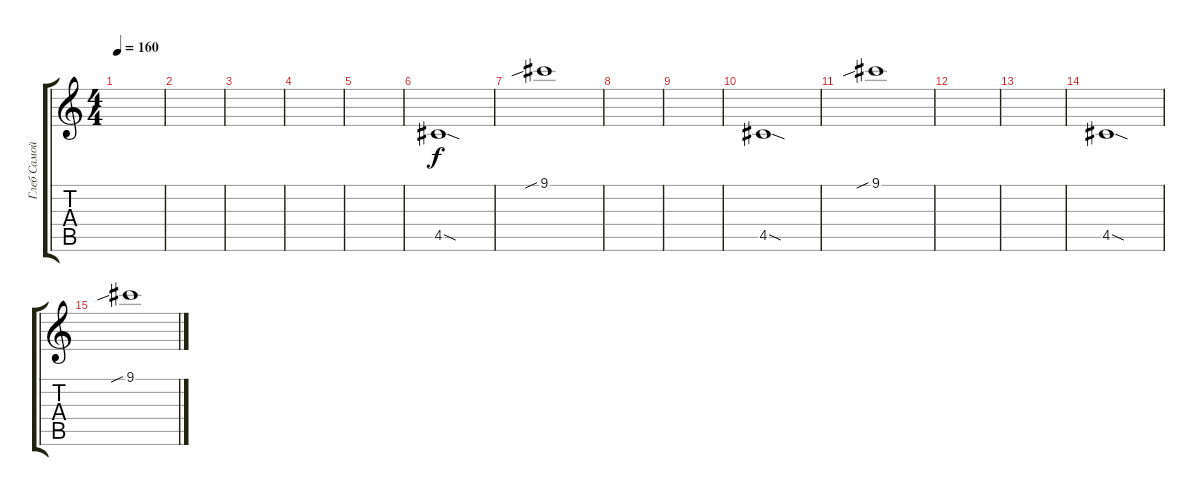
\track ("Глеб Самойлов" "Глеб Самой") {instrument electricguitarclean}
\staff {score tabs}
\tuning (E4 B3 G3 D3 A2 E2) {hide}
\ts (4 4)
\tempo 160
\clef g2
\ks c
|
|
|
|
|
4.5{sod}.1 |
9.1{sib}.1 |
|
|
4.5{sod}.1 |
9.1{sib}.1 |
|
|
4.5{sod}.1 |
9.1{sib}.1
